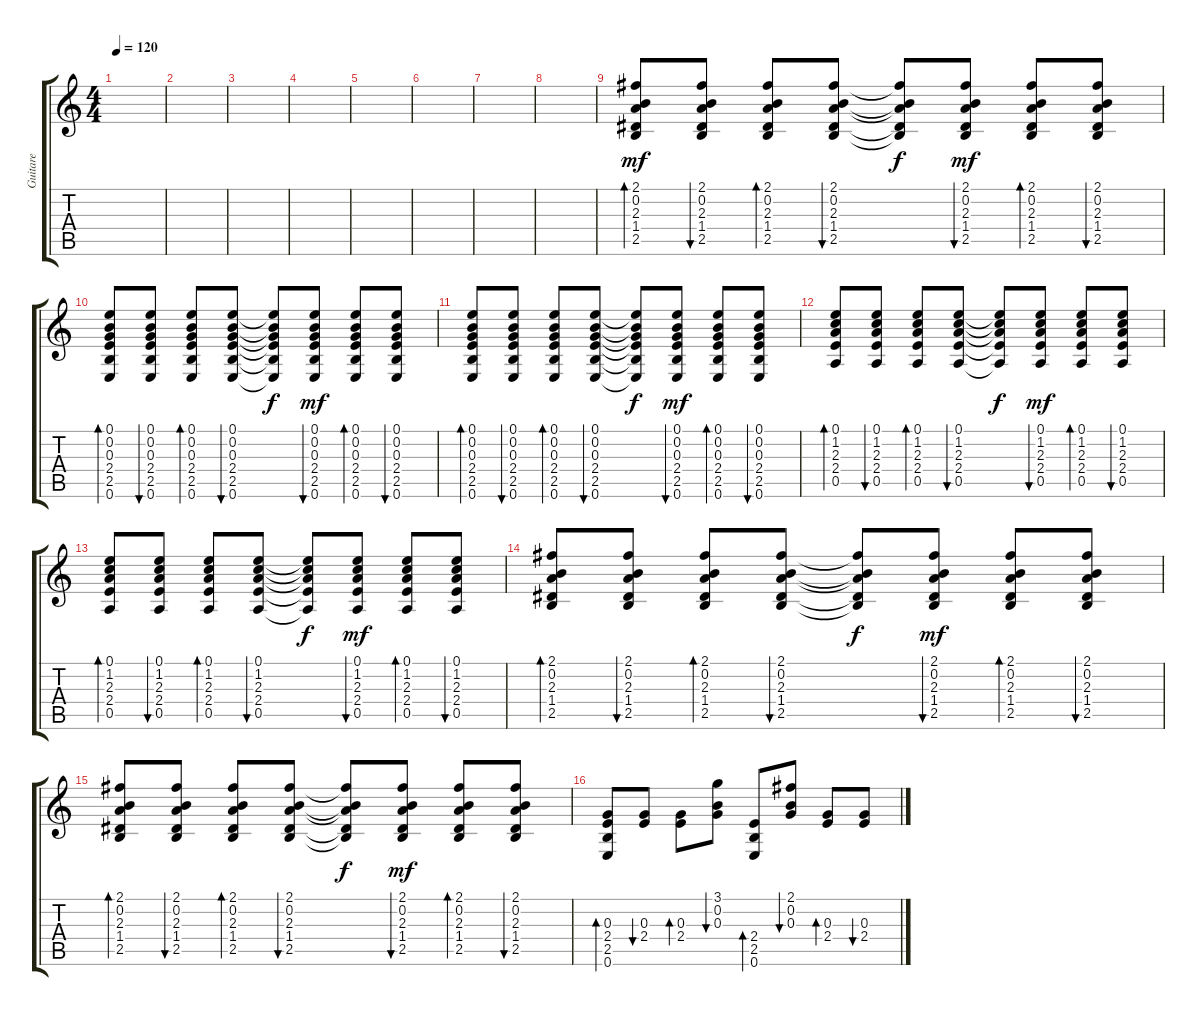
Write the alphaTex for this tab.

\track ("Guitare" "Guitare") {instrument acousticguitarsteel}
\staff {score tabs}
\tuning (E4 B3 G3 D3 A2 E2) {hide}
\ts (4 4)
\tempo 120
\clef g2
\ks c
|
|
|
|
|
|
|
|
(2.1 0.2 2.3 1.4 2.5).8{bd 60 dy mf} (2.1 0.2 2.3 1.4 2.5).8{bu 60} (2.1 0.2 2.3 1.4 2.5).8{bd 60} (2.1 0.2 2.3 1.4 2.5).8{bu 60} (2.1{t} 0.2{t} 2.3{t} 1.4{t} 2.5{t}).8{dy f} (2.1 0.2 2.3 1.4 2.5).8{bu 60 dy mf} (2.1 0.2 2.3 1.4 2.5).8{bd 60} (2.1 0.2 2.3 1.4 2.5).8{bu 60} |
(0.1 0.2 0.3 2.4 2.5 0.6).8{bd 60} (0.1 0.2 0.3 2.4 2.5 0.6).8{bu 60} (0.1 0.2 0.3 2.4 2.5 0.6).8{bd 120} (0.1 0.2 0.3 2.4 2.5 0.6).8{bu 60} (0.1{t} 0.2{t} 0.3{t} 2.4{t} 2.5{t} 0.6{t}).8{dy f} (0.1 0.2 0.3 2.4 2.5 0.6).8{bu 60 dy mf} (0.1 0.2 0.3 2.4 2.5 0.6).8{bd 60} (0.1 0.2 0.3 2.4 2.5 0.6).8{bu 60} |
(0.1 0.2 0.3 2.4 2.5 0.6).8{bd 60} (0.1 0.2 0.3 2.4 2.5 0.6).8{bu 60} (0.1 0.2 0.3 2.4 2.5 0.6).8{bd 120} (0.1 0.2 0.3 2.4 2.5 0.6).8{bu 60} (0.1{t} 0.2{t} 0.3{t} 2.4{t} 2.5{t} 0.6{t}).8{dy f} (0.1 0.2 0.3 2.4 2.5 0.6).8{bu 60 dy mf} (0.1 0.2 0.3 2.4 2.5 0.6).8{bd 60} (0.1 0.2 0.3 2.4 2.5 0.6).8{bu 60} |
(0.1 1.2 2.3 2.4 0.5).8{bd 60} (0.1 1.2 2.3 2.4 0.5).8{bu 60} (0.1 1.2 2.3 2.4 0.5).8{bd 60} (0.1 1.2 2.3 2.4 0.5).8{bu 60} (0.1{t} 1.2{t} 2.3{t} 2.4{t} 0.5{t}).8{dy f} (0.1 1.2 2.3 2.4 0.5).8{bu 60 dy mf} (0.1 1.2 2.3 2.4 0.5).8{bd 60} (0.1 1.2 2.3 2.4 0.5).8{bu 60} |
(0.1 1.2 2.3 2.4 0.5).8{bd 60} (0.1 1.2 2.3 2.4 0.5).8{bu 60} (0.1 1.2 2.3 2.4 0.5).8{bd 60} (0.1 1.2 2.3 2.4 0.5).8{bu 60} (0.1{t} 1.2{t} 2.3{t} 2.4{t} 0.5{t}).8{dy f} (0.1 1.2 2.3 2.4 0.5).8{bu 60 dy mf} (0.1 1.2 2.3 2.4 0.5).8{bd 60} (0.1 1.2 2.3 2.4 0.5).8{bu 60} |
(2.1 0.2 2.3 1.4 2.5).8{bd 60} (2.1 0.2 2.3 1.4 2.5).8{bu 60} (2.1 0.2 2.3 1.4 2.5).8{bd 60} (2.1 0.2 2.3 1.4 2.5).8{bu 60} (2.1{t} 0.2{t} 2.3{t} 1.4{t} 2.5{t}).8{dy f} (2.1 0.2 2.3 1.4 2.5).8{bu 60 dy mf} (2.1 0.2 2.3 1.4 2.5).8{bd 60} (2.1 0.2 2.3 1.4 2.5).8{bu 60} |
(2.1 0.2 2.3 1.4 2.5).8{bd 60} (2.1 0.2 2.3 1.4 2.5).8{bu 60} (2.1 0.2 2.3 1.4 2.5).8{bd 60} (2.1 0.2 2.3 1.4 2.5).8{bu 60} (2.1{t} 0.2{t} 2.3{t} 1.4{t} 2.5{t}).8{dy f} (2.1 0.2 2.3 1.4 2.5).8{bu 60 dy mf} (2.1 0.2 2.3 1.4 2.5).8{bd 60} (2.1 0.2 2.3 1.4 2.5).8{bu 60} |
(0.3 2.4 2.5 0.6).8{bd 60} (0.3 2.4).8{bu 60} (0.3 2.4).8{bd 60} (3.1 0.2 0.3).8{bu 60} (2.4 2.5 0.6).8{bd 60} (2.1 0.2 0.3).8{bu 60} (0.3 2.4).8{bd 60} (0.3 2.4).8{bu 60}
